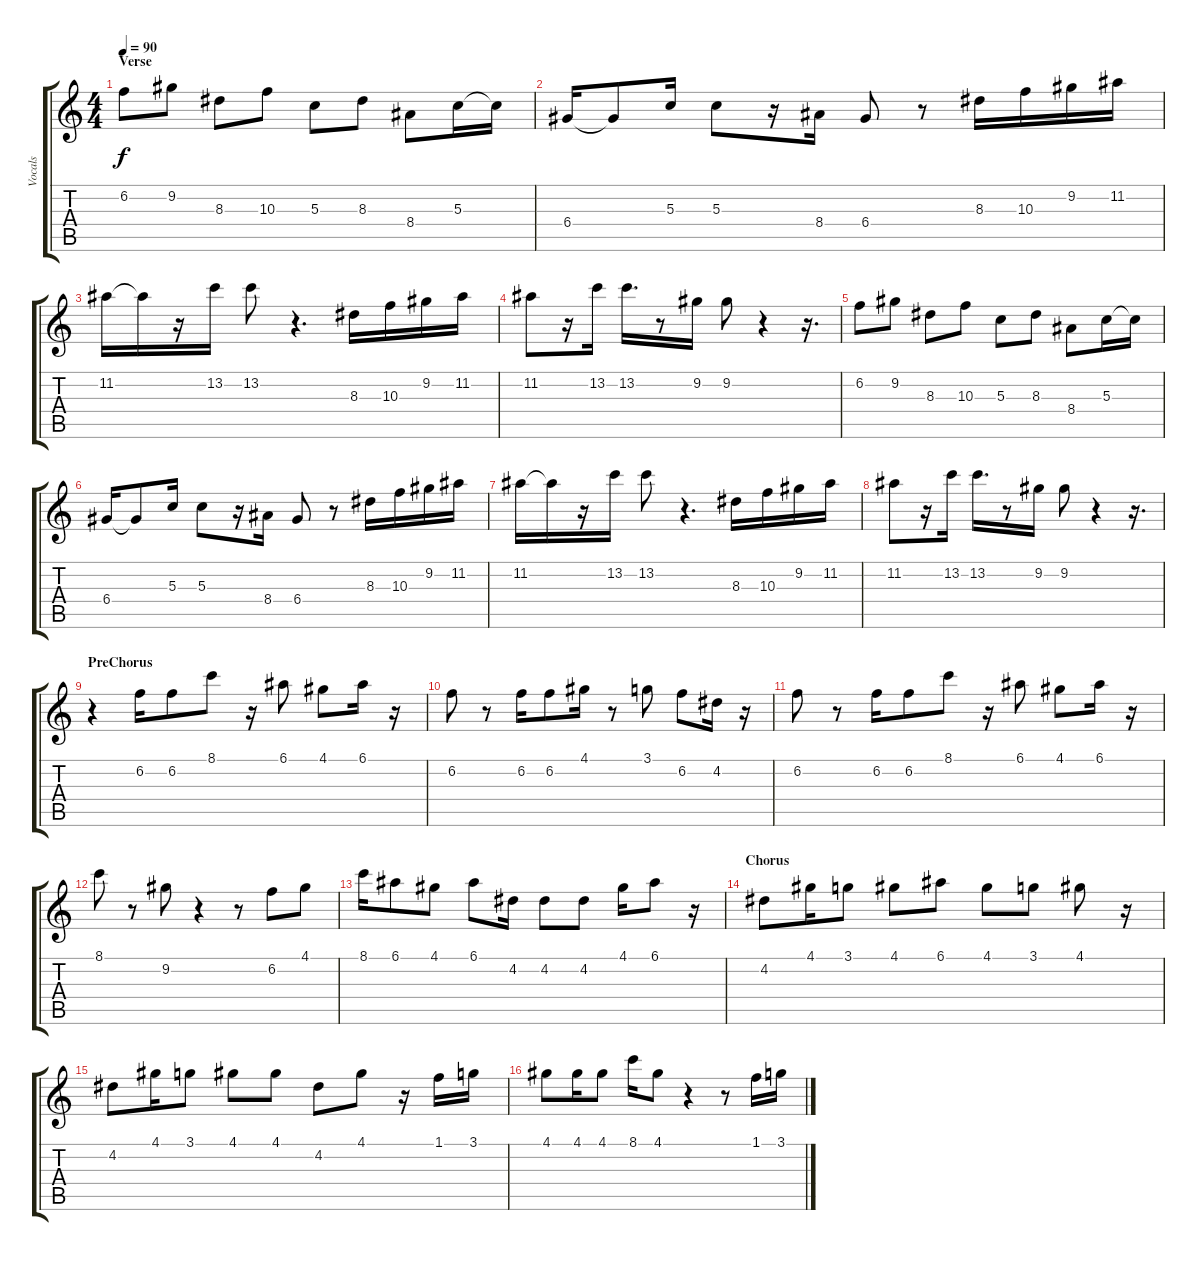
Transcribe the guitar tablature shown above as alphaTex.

\track ("Vocals" "Vocals") {instrument electricguitarmuted}
\staff {score tabs}
\tuning (E4 B3 G3 D3 A2 E2) {hide}
\ts (4 4)
\section ("" "Verse")
\tempo 90
\clef g2
\ks c
6.2.8{dy f} 9.2.8 8.3.8 10.3.8 5.3.8 8.3.8 8.4.8 5.3.16 5.3{t}.16 |
6.4.16 6.4{t}.8 5.3.16 5.3.8 r.16 8.4.16 6.4.8 r.8 8.3.16 10.3.16 9.2.16 11.2.16 |
11.2.16 11.2{t}.16 r.16 13.2.16 13.2.8 r.4{d} 8.3.16 10.3.16 9.2.16 11.2.16 |
11.2.8 r.16 13.2.16 13.2.16{d} r.8 9.2.16 9.2.8 r.4 r.16{d} |
6.2.8 9.2.8 8.3.8 10.3.8 5.3.8 8.3.8 8.4.8 5.3.16 5.3{t}.16 |
6.4.16 6.4{t}.8 5.3.16 5.3.8 r.16 8.4.16 6.4.8 r.8 8.3.16 10.3.16 9.2.16 11.2.16 |
11.2.16 11.2{t}.16 r.16 13.2.16 13.2.8 r.4{d} 8.3.16 10.3.16 9.2.16 11.2.16 |
11.2.8 r.16 13.2.16 13.2.16{d} r.8 9.2.16 9.2.8 r.4 r.16{d} |
\section ("" "PreChorus")
r.4 6.2.16 6.2.8 8.1.8 r.16 6.1.8 4.1.8 6.1.16 r.16 |
6.2.8 r.8 6.2.16 6.2.8 4.1.16 r.8 3.1.8 6.2.8 4.2.16 r.16 |
6.2.8 r.8 6.2.16 6.2.8 8.1.8 r.16 6.1.8 4.1.8 6.1.16 r.16 |
8.1.8 r.8 9.2.8 r.4 r.8 6.2.8 4.1.8 |
8.1.16 6.1.8 4.1.8 6.1.8 4.2.16 4.2.8 4.2.8 4.1.16 6.1.8 r.16 |
\section ("" "Chorus")
4.2.8 4.1.16 3.1.8 4.1.8 6.1.8 4.1.8 3.1.8 4.1.8 r.16 |
4.2.8 4.1.16 3.1.8 4.1.8 4.1.8 4.2.8 4.1.8 r.16 1.1.16 3.1.16 |
4.1.8 4.1.16 4.1.8 8.1.16 4.1.8 r.4 r.8 1.1.16 3.1.16
